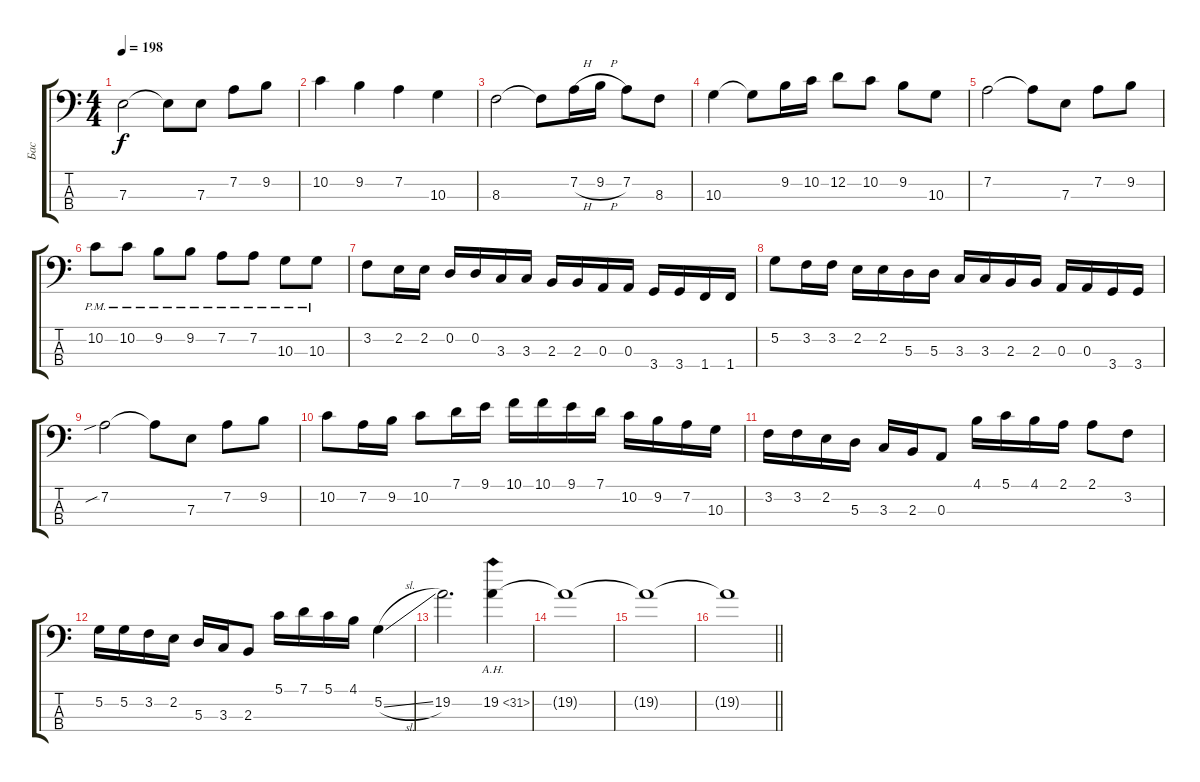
\track ("Бас" "Бас") {instrument electricbasspick}
\staff {score tabs}
\tuning (G2 D2 A1 E1) {hide}
\ts (4 4)
\tempo 198
\clef f4
\ks c
7.3.2{dy f} 7.3{t}.8 7.3.8 7.2.8 9.2.8 |
10.2.4 9.2.4 7.2.4 10.3.4 |
8.3.2 8.3{t}.8 7.2{h}.16 9.2{h}.16 7.2.8 8.3.8 |
10.3.4 10.3{t}.8 9.2.16 10.2.16 12.2.8 10.2.8 9.2.8 10.3.8 |
7.2.2 7.2{t}.8 7.3.8 7.2.8 9.2.8 |
10.2{pm}.8 10.2{pm}.8 9.2{pm}.8 9.2{pm}.8 7.2{pm}.8 7.2{pm}.8 10.3{pm}.8 10.3{pm}.8 |
3.2.8 2.2.16 2.2.16 0.2.16 0.2.16 3.3.16 3.3.16 2.3.16 2.3.16 0.3.16 0.3.16 3.4.16 3.4.16 1.4.16 1.4.16 |
5.2.8 3.2.16 3.2.16 2.2.16 2.2.16 5.3.16 5.3.16 3.3.16 3.3.16 2.3.16 2.3.16 0.3.16 0.3.16 3.4.16 3.4.16 |
7.2{sib}.2 7.2{t}.8 7.3.8 7.2.8 9.2.8 |
10.2.8 7.2.16 9.2.16 10.2.8 7.1.16 9.1.16 10.1.16 10.1.16 9.1.16 7.1.16 10.2.16 9.2.16 7.2.16 10.3.16 |
3.2.16 3.2.16 2.2.16 5.3.16 3.3.16 2.3.16 0.3.8 4.1.16 5.1.16 4.1.16 2.1.16 2.1.8 3.2.8 |
5.2.16 5.2.16 3.2.16 2.2.16 5.3.16 3.3.16 2.3.8 5.1.16 7.1.16 5.1.16 4.1.16 5.2{sl}.4 |
19.2.2{d} 19.2{ah 12}.4 |
19.2{t}.1 |
19.2{t}.1 |
\barLineRight lightlight
19.2{t}.1
